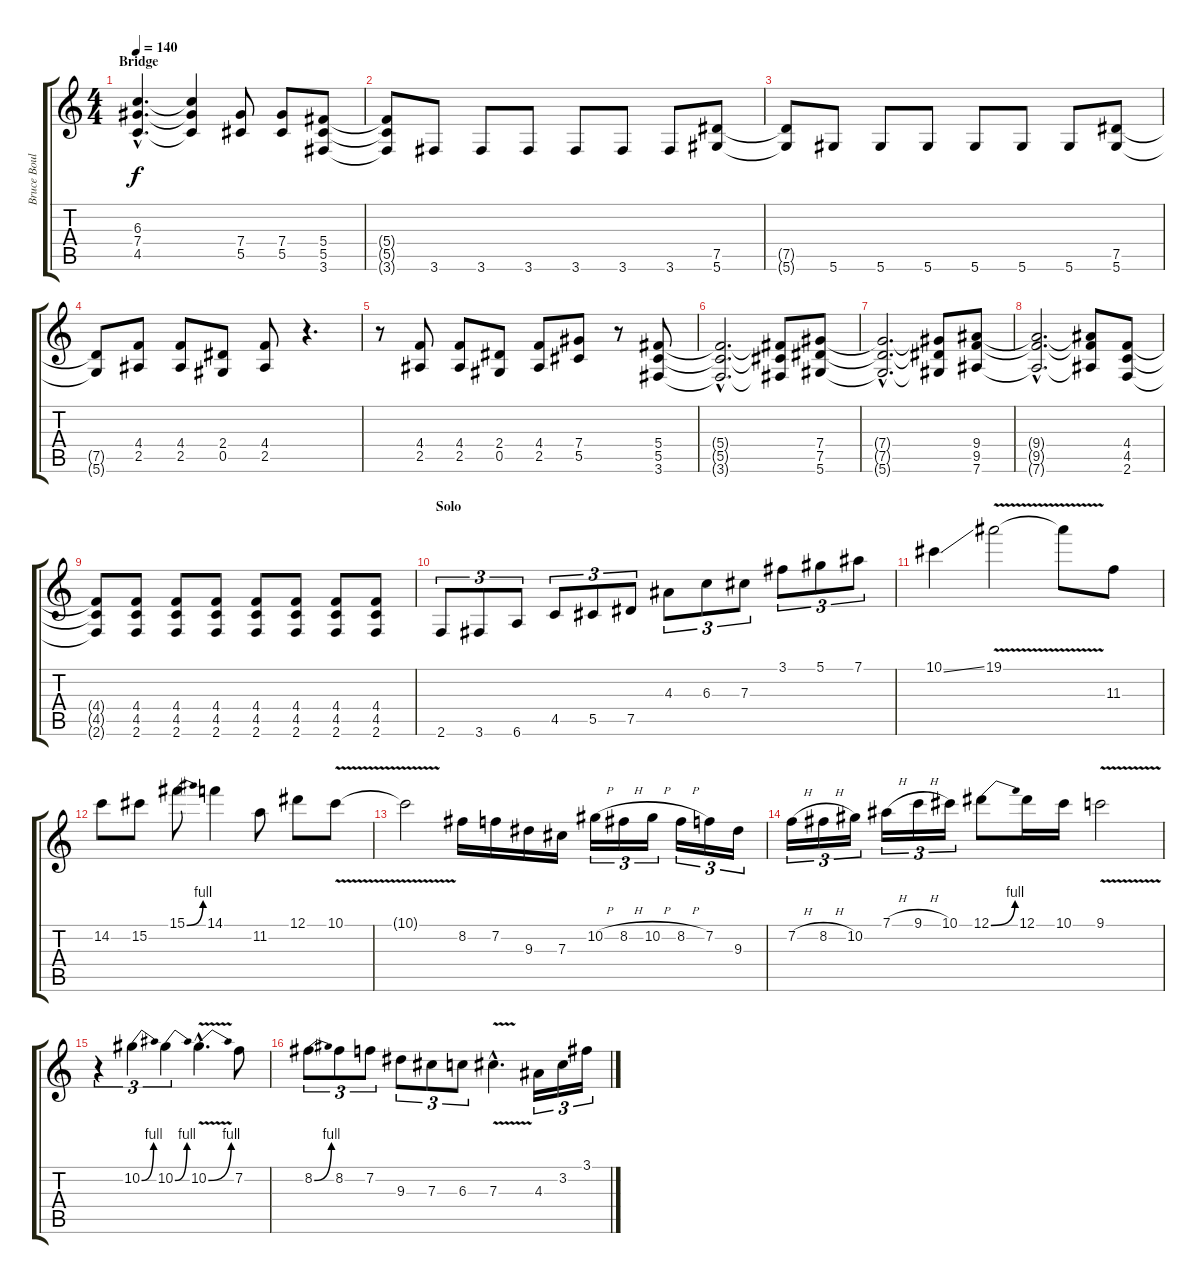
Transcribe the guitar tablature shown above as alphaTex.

\track ("Bruce Boulliet" "Bruce Boul") {instrument distortionguitar}
\staff {score tabs}
\tuning (Eb4 Bb3 Gb3 Db3 Ab2 Eb2) {hide}
\ts (4 4)
\section ("" "Bridge")
\tempo 140
\clef g2
\ks c
(6.3{hac t} 7.4{hac t} 4.5{hac t}).4{d dy f} (6.3{t} 7.4{t} 4.5{t}).4 (7.4 5.5).8 (7.4 5.5).8 (5.4 5.5 3.6).8 |
(5.4{t} 5.5{t} 3.6{t}).8 3.6.8 3.6.8 3.6.8 3.6.8 3.6.8 3.6.8 (7.5 5.6).8 |
(7.5{t} 5.6{t}).8 5.6.8 5.6.8 5.6.8 5.6.8 5.6.8 5.6.8 (7.5 5.6).8 |
(7.5{t} 5.6{t}).8 (4.4 2.5).8 (4.4 2.5).8 (2.4 0.5).8 (4.4 2.5).8 r.4{d} |
r.8 (4.4 2.5).8 (4.4 2.5).8 (2.4 0.5).8 (4.4 2.5).8 (7.4 5.5).8 r.8 (5.4 5.5 3.6).8 |
(5.4{hac t} 5.5{hac t} 3.6{hac t}).2{d} (5.4{t} 5.5{t} 3.6{t}).8 (7.4 7.5 5.6).8 |
(7.4{hac t} 7.5{hac t} 5.6{hac t}).2{d} (7.4{t} 7.5{t} 5.6{t}).8 (9.4 9.5 7.6).8 |
(9.4{hac t} 9.5{hac t} 7.6{hac t}).2{d} (9.4{t} 9.5{t} 7.6{t}).8 (4.4 4.5 2.6).8 |
(4.4{t} 4.5{t} 2.6{t}).8 (4.4 4.5 2.6).8 (4.4 4.5 2.6).8 (4.4 4.5 2.6).8 (4.4 4.5 2.6).8 (4.4 4.5 2.6).8 (4.4 4.5 2.6).8 (4.4 4.5 2.6).8 |
\section ("" "Solo")
2.6.8{tu (3 2)} 3.6.8{tu (3 2)} 6.6.8{tu (3 2)} 4.5.8{tu (3 2)} 5.5.8{tu (3 2)} 7.5.8{tu (3 2)} 4.3.8{tu (3 2)} 6.3.8{tu (3 2)} 7.3.8{tu (3 2)} 3.1.8{tu (3 2)} 5.1.8{tu (3 2)} 7.1.8{tu (3 2)} |
10.1{ss}.4 19.1{v}.2 19.1{t}.8 11.3.8 |
14.2.8 15.2.8 15.1{be (bend 0 0 60 4)}.8 14.1.4 11.2.8 12.1.8 10.1{v}.8 |
10.1{t}.2 8.2.16 7.2.16 9.3.16 7.3.16 10.2{h}.16{tu (3 2)} 8.2{h}.16{tu (3 2)} 10.2{h}.16{tu (3 2)} 8.2{h}.16{tu (3 2)} 7.2.16{tu (3 2)} 9.3.16{tu (3 2)} |
7.2{h}.16{tu (3 2)} 8.2{h}.16{tu (3 2)} 10.2.16{tu (3 2)} 7.1{h}.16{tu (3 2)} 9.1{h}.16{tu (3 2)} 10.1.16{tu (3 2)} 12.1{be (bend 0 0 60 4)}.8 12.1.16 10.1.16 9.1{v}.2 |
r.4{tu (3 2)} 10.2{be (bend 0 0 60 4)}.4{tu (3 2)} 10.2{be (bend 0 0 60 4)}.4{tu (3 2)} 10.2{be (bend 0 0 60 4) v hac}.4{d} 7.2.8 |
8.2{be (bend 0 0 60 4)}.8{tu (3 2)} 8.2.8{tu (3 2)} 7.2.8{tu (3 2)} 9.3.8{tu (3 2)} 7.3.8{tu (3 2)} 6.3.8{tu (3 2)} 7.3{v hac}.4{d} 4.3.16{tu (3 2)} 3.2.16{tu (3 2)} 3.1.16{tu (3 2)}
